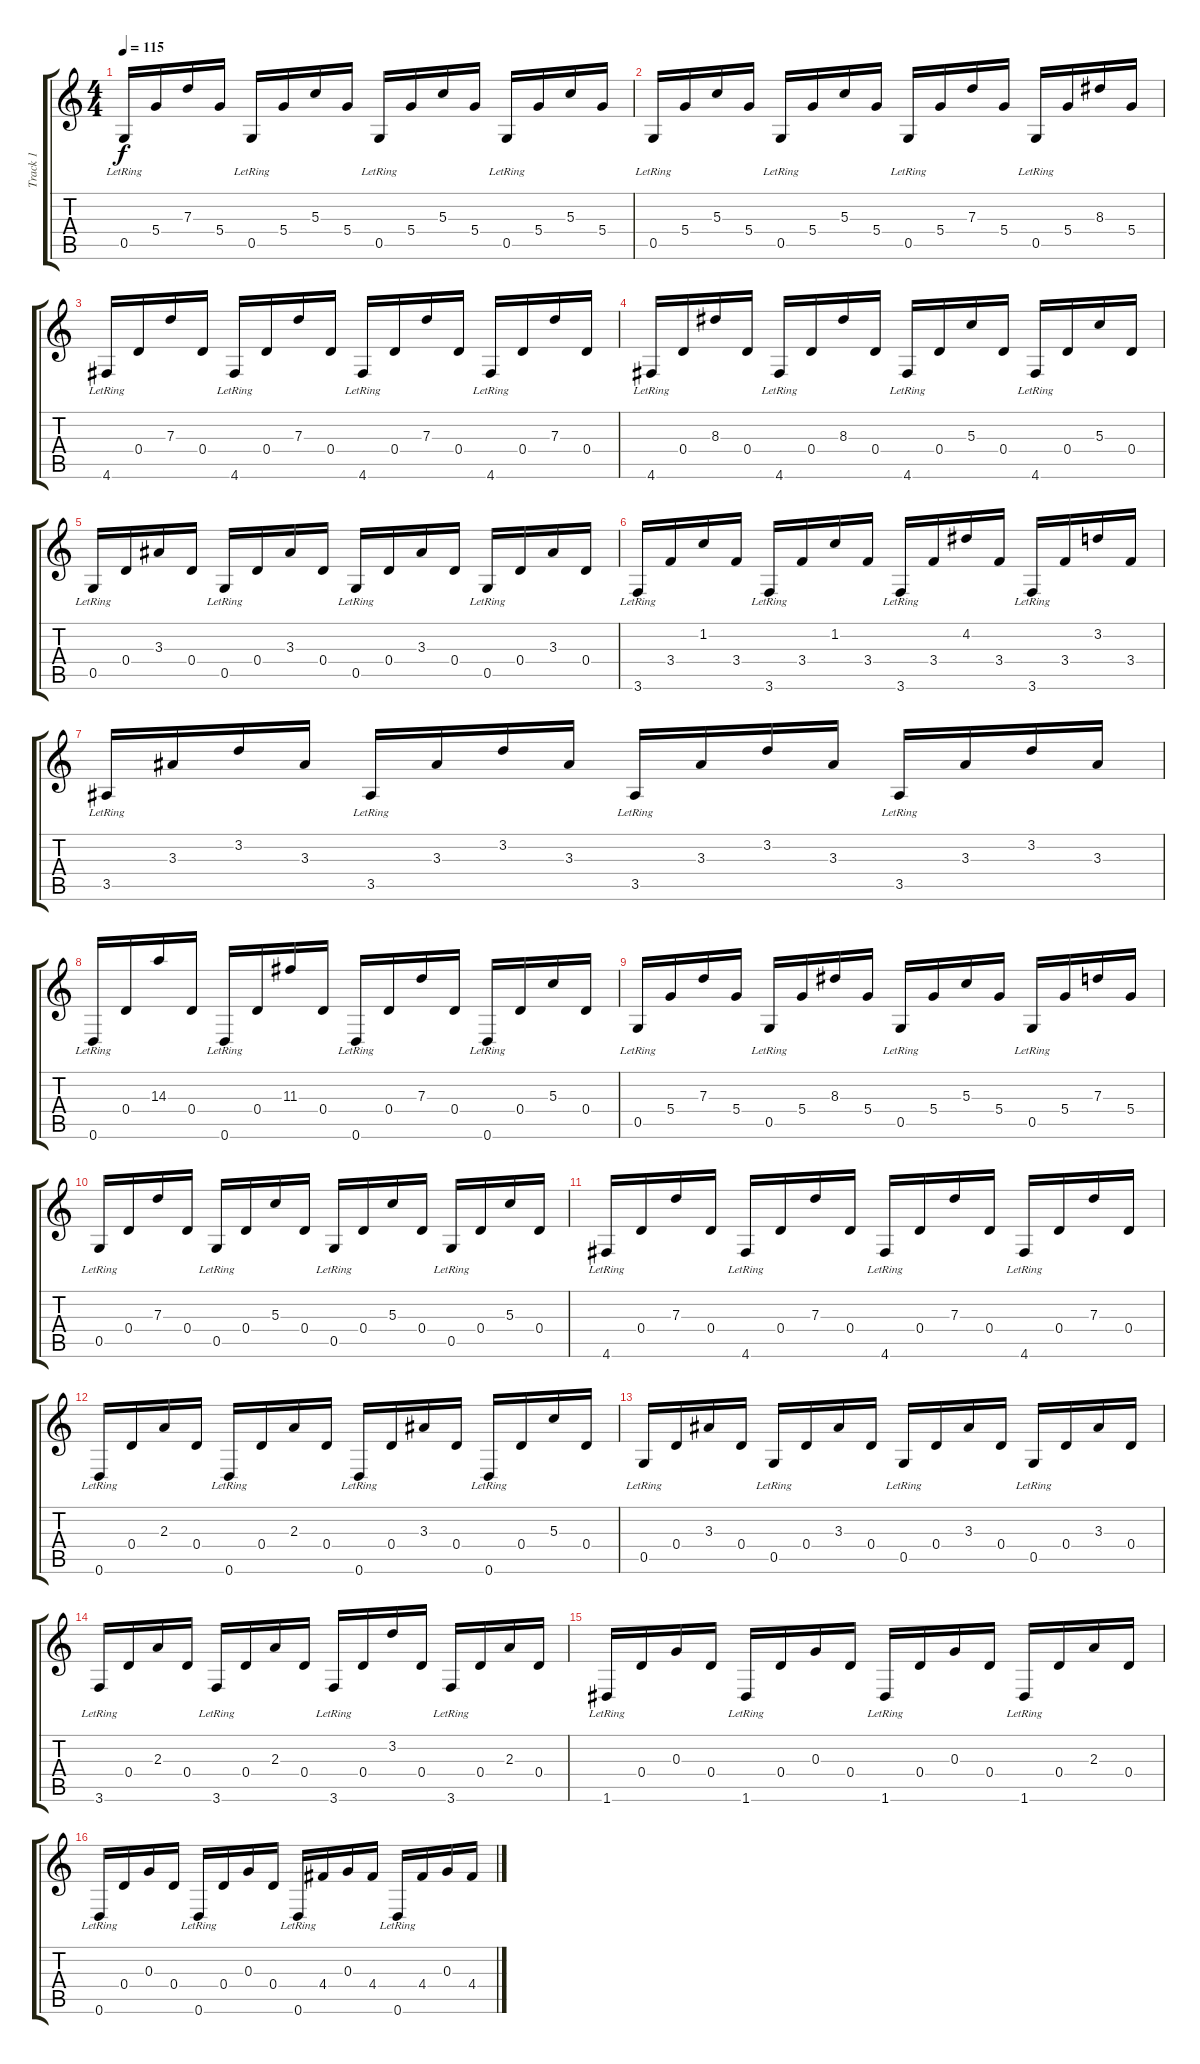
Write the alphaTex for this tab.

\track ("Track 1" "Track 1") {instrument acousticguitarsteel}
\staff {score tabs}
\tuning (E4 B3 G3 D3 G2 D2) {hide}
\ts (4 4)
\tempo 115
\clef g2
\ks c
0.5{lr}.16{dy f} 5.4.16 7.3.16 5.4.16 0.5{lr}.16 5.4.16 5.3.16 5.4.16 0.5{lr}.16 5.4.16 5.3.16 5.4.16 0.5{lr}.16 5.4.16 5.3.16 5.4.16 |
0.5{lr}.16 5.4.16 5.3.16 5.4.16 0.5{lr}.16 5.4.16 5.3.16 5.4.16 0.5{lr}.16 5.4.16 7.3.16 5.4.16 0.5{lr}.16 5.4.16 8.3.16 5.4.16 |
4.6{lr}.16 0.4.16 7.3.16 0.4.16 4.6{lr}.16 0.4.16 7.3.16 0.4.16 4.6{lr}.16 0.4.16 7.3.16 0.4.16 4.6{lr}.16 0.4.16 7.3.16 0.4.16 |
4.6{lr}.16 0.4.16 8.3.16 0.4.16 4.6{lr}.16 0.4.16 8.3.16 0.4.16 4.6{lr}.16 0.4.16 5.3.16 0.4.16 4.6{lr}.16 0.4.16 5.3.16 0.4.16 |
0.5{lr}.16 0.4.16 3.3.16 0.4.16 0.5{lr}.16 0.4.16 3.3.16 0.4.16 0.5{lr}.16 0.4.16 3.3.16 0.4.16 0.5{lr}.16 0.4.16 3.3.16 0.4.16 |
3.6{lr}.16 3.4.16 1.2.16 3.4.16 3.6{lr}.16 3.4.16 1.2.16 3.4.16 3.6{lr}.16 3.4.16 4.2.16 3.4.16 3.6{lr}.16 3.4.16 3.2.16 3.4.16 |
3.5{lr}.16 3.3.16 3.2.16 3.3.16 3.5{lr}.16 3.3.16 3.2.16 3.3.16 3.5{lr}.16 3.3.16 3.2.16 3.3.16 3.5{lr}.16 3.3.16 3.2.16 3.3.16 |
0.6{lr}.16 0.4.16 14.3.16 0.4.16 0.6{lr}.16 0.4.16 11.3.16 0.4.16 0.6{lr}.16 0.4.16 7.3.16 0.4.16 0.6{lr}.16 0.4.16 5.3.16 0.4.16 |
0.5{lr}.16 5.4.16 7.3.16 5.4.16 0.5{lr}.16 5.4.16 8.3.16 5.4.16 0.5{lr}.16 5.4.16 5.3.16 5.4.16 0.5{lr}.16 5.4.16 7.3.16 5.4.16 |
0.5{lr}.16 0.4.16 7.3.16 0.4.16 0.5{lr}.16 0.4.16 5.3.16 0.4.16 0.5{lr}.16 0.4.16 5.3.16 0.4.16 0.5{lr}.16 0.4.16 5.3.16 0.4.16 |
4.6{lr}.16 0.4.16 7.3.16 0.4.16 4.6{lr}.16 0.4.16 7.3.16 0.4.16 4.6{lr}.16 0.4.16 7.3.16 0.4.16 4.6{lr}.16 0.4.16 7.3.16 0.4.16 |
0.6{lr}.16 0.4.16 2.3.16 0.4.16 0.6{lr}.16 0.4.16 2.3.16 0.4.16 0.6{lr}.16 0.4.16 3.3.16 0.4.16 0.6{lr}.16 0.4.16 5.3.16 0.4.16 |
0.5{lr}.16 0.4.16 3.3.16 0.4.16 0.5{lr}.16 0.4.16 3.3.16 0.4.16 0.5{lr}.16 0.4.16 3.3.16 0.4.16 0.5{lr}.16 0.4.16 3.3.16 0.4.16 |
3.6{lr}.16 0.4.16 2.3.16 0.4.16 3.6{lr}.16 0.4.16 2.3.16 0.4.16 3.6{lr}.16 0.4.16 3.2.16 0.4.16 3.6{lr}.16 0.4.16 2.3.16 0.4.16 |
1.6{lr}.16 0.4.16 0.3.16 0.4.16 1.6{lr}.16 0.4.16 0.3.16 0.4.16 1.6{lr}.16 0.4.16 0.3.16 0.4.16 1.6{lr}.16 0.4.16 2.3.16 0.4.16 |
0.6{lr}.16 0.4.16 0.3.16 0.4.16 0.6{lr}.16 0.4.16 0.3.16 0.4.16 0.6{lr}.16 4.4.16 0.3.16 4.4.16 0.6{lr}.16 4.4.16 0.3.16 4.4.16
